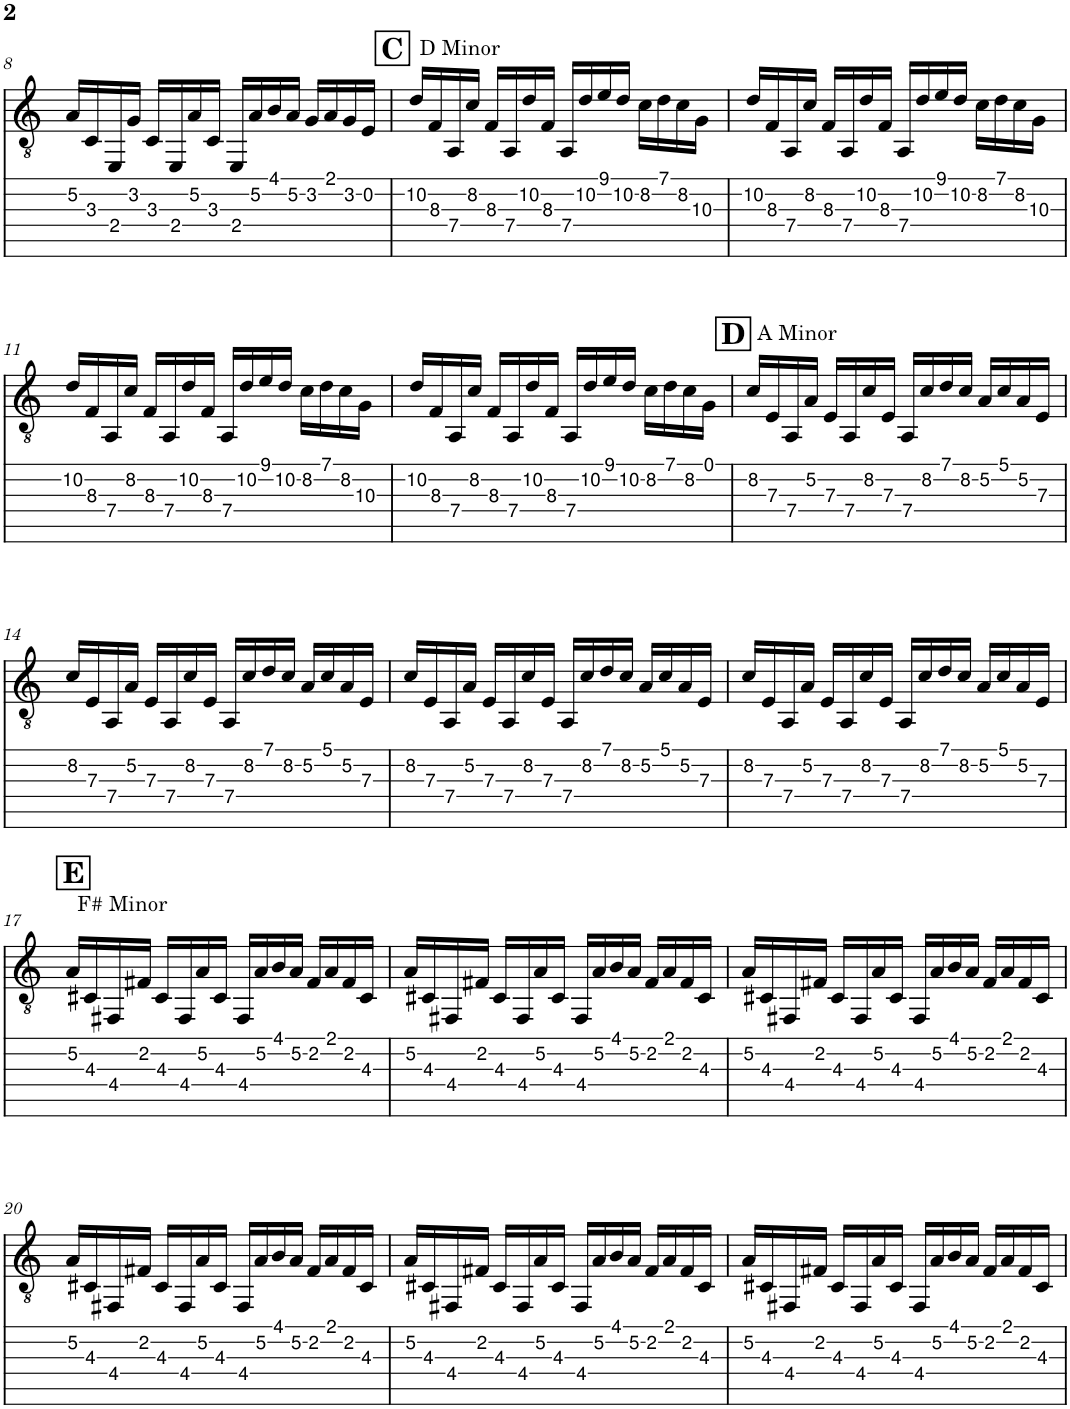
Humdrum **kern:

**kern	**kern
*part1	*part1
*staff2	*staff1
*I"Acoustic Guitar	*
*I'Guit.	*
!!LO:PB:g=z
*	*clefGv2
*Trd-7c-12	*Trd-7c-12
*k[]	*k[]
*M4/4	*M4/4
=8	=8
16ALL	16A/LL
16CJ	16C/
16EEL	16EE/
16GJJ	16G/JJ
16CLL	16C/LL
16EEJ	16EE/
16AL	16A/
16CJJ	16C/JJ
16EELL	16EE/LL
16AJ	16A/
16BL	16B/
16AJJ	16A/JJ
16GLL	16G/LL
16AJ	16A/
16GL	16G/
16EJJ	16E/JJ
!!LO:REH:place=s1:a:B:cj:fs=14:t=C
=9	=9
!	!LO:TX:a:t=D Minor
16dLL	16d/LL
16FJ	16F/
16AAL	16AA/
16cJJ	16c/JJ
16FLL	16F/LL
16AAJ	16AA/
16dL	16d/
16FJJ	16F/JJ
16AALL	16AA/LL
16dJ	16d/
16eL	16e/
16dJJ	16d/JJ
16cLL	16c\LL
16dJ	16d\
16cL	16c\
16GJJ	16G\JJ
=10	=10
16dLL	16d/LL
16FJ	16F/
16AAL	16AA/
16cJJ	16c/JJ
16FLL	16F/LL
16AAJ	16AA/
16dL	16d/
16FJJ	16F/JJ
16AALL	16AA/LL
16dJ	16d/
16eL	16e/
16dJJ	16d/JJ
16cLL	16c\LL
16dJ	16d\
16cL	16c\
16GJJ	16G\JJ
!!LO:LB:g=z
=11	=11
16dLL	16d/LL
16FJ	16F/
16AAL	16AA/
16cJJ	16c/JJ
16FLL	16F/LL
16AAJ	16AA/
16dL	16d/
16FJJ	16F/JJ
16AALL	16AA/LL
16dJ	16d/
16eL	16e/
16dJJ	16d/JJ
16cLL	16c\LL
16dJ	16d\
16cL	16c\
16GJJ	16G\JJ
=12	=12
16dLL	16d/LL
16FJ	16F/
16AAL	16AA/
16cJJ	16c/JJ
16FLL	16F/LL
16AAJ	16AA/
16dL	16d/
16FJJ	16F/JJ
16AALL	16AA/LL
16dJ	16d/
16eL	16e/
16dJJ	16d/JJ
16cLL	16c\LL
16dJ	16d\
16cL	16c\
16GJJ	16G\JJ
!!LO:REH:place=s1:a:B:cj:fs=14:t=D
=13	=13
!	!LO:TX:a:t=A Minor
16cLL	16c/LL
16EJ	16E/
16AAL	16AA/
16AJJ	16A/JJ
16ELL	16E/LL
16AAJ	16AA/
16cL	16c/
16EJJ	16E/JJ
16AALL	16AA/LL
16cJ	16c/
16dL	16d/
16cJJ	16c/JJ
16ALL	16A/LL
16cJ	16c/
16AL	16A/
16EJJ	16E/JJ
!!LO:LB:g=z
=14	=14
16cLL	16c/LL
16EJ	16E/
16AAL	16AA/
16AJJ	16A/JJ
16ELL	16E/LL
16AAJ	16AA/
16cL	16c/
16EJJ	16E/JJ
16AALL	16AA/LL
16cJ	16c/
16dL	16d/
16cJJ	16c/JJ
16ALL	16A/LL
16cJ	16c/
16AL	16A/
16EJJ	16E/JJ
=15	=15
16cLL	16c/LL
16EJ	16E/
16AAL	16AA/
16AJJ	16A/JJ
16ELL	16E/LL
16AAJ	16AA/
16cL	16c/
16EJJ	16E/JJ
16AALL	16AA/LL
16cJ	16c/
16dL	16d/
16cJJ	16c/JJ
16ALL	16A/LL
16cJ	16c/
16AL	16A/
16EJJ	16E/JJ
=16	=16
16cLL	16c/LL
16EJ	16E/
16AAL	16AA/
16AJJ	16A/JJ
16ELL	16E/LL
16AAJ	16AA/
16cL	16c/
16EJJ	16E/JJ
16AALL	16AA/LL
16cJ	16c/
16dL	16d/
16cJJ	16c/JJ
16ALL	16A/LL
16cJ	16c/
16AL	16A/
16EJJ	16E/JJ
!!LO:LB:g=z
!!LO:REH:place=s1:a:B:cj:fs=14:t=E
=17	=17
!	!LO:TX:a:t=F# Minor
16ALL	16A/LL
16C#J	16C#X/
16FF#L	16FF#X/
16F#JJ	16F#X/JJ
16C#LL	16C#/LL
16FF#J	16FF#/
16AL	16A/
16C#JJ	16C#/JJ
16FF#LL	16FF#/LL
16AJ	16A/
16BL	16B/
16AJJ	16A/JJ
16F#LL	16F#/LL
16AJ	16A/
16F#L	16F#/
16C#JJ	16C#/JJ
=18	=18
16ALL	16A/LL
16C#XJ	16C#X/
16FF#XL	16FF#X/
16F#XJJ	16F#X/JJ
16C#LL	16C#/LL
16FF#J	16FF#/
16AL	16A/
16C#JJ	16C#/JJ
16FF#LL	16FF#/LL
16AJ	16A/
16BL	16B/
16AJJ	16A/JJ
16F#LL	16F#/LL
16AJ	16A/
16F#L	16F#/
16C#JJ	16C#/JJ
=19	=19
16ALL	16A/LL
16C#XJ	16C#X/
16FF#XL	16FF#X/
16F#XJJ	16F#X/JJ
16C#LL	16C#/LL
16FF#J	16FF#/
16AL	16A/
16C#JJ	16C#/JJ
16FF#LL	16FF#/LL
16AJ	16A/
16BL	16B/
16AJJ	16A/JJ
16F#LL	16F#/LL
16AJ	16A/
16F#L	16F#/
16C#JJ	16C#/JJ
!!LO:LB:g=z
=20	=20
16ALL	16A/LL
16C#XJ	16C#X/
16FF#XL	16FF#X/
16F#XJJ	16F#X/JJ
16C#LL	16C#/LL
16FF#J	16FF#/
16AL	16A/
16C#JJ	16C#/JJ
16FF#LL	16FF#/LL
16AJ	16A/
16BL	16B/
16AJJ	16A/JJ
16F#LL	16F#/LL
16AJ	16A/
16F#L	16F#/
16C#JJ	16C#/JJ
=21	=21
16ALL	16A/LL
16C#XJ	16C#X/
16FF#XL	16FF#X/
16F#XJJ	16F#X/JJ
16C#LL	16C#/LL
16FF#J	16FF#/
16AL	16A/
16C#JJ	16C#/JJ
16FF#LL	16FF#/LL
16AJ	16A/
16BL	16B/
16AJJ	16A/JJ
16F#LL	16F#/LL
16AJ	16A/
16F#L	16F#/
16C#JJ	16C#/JJ
=22	=22
16ALL	16A/LL
16C#XJ	16C#X/
16FF#XL	16FF#X/
16F#XJJ	16F#X/JJ
16C#LL	16C#/LL
16FF#J	16FF#/
16AL	16A/
16C#JJ	16C#/JJ
16FF#LL	16FF#/LL
16AJ	16A/
16BL	16B/
16AJJ	16A/JJ
16F#LL	16F#/LL
16AJ	16A/
16F#L	16F#/
16C#JJ	16C#/JJ
=	=
*-	*-
